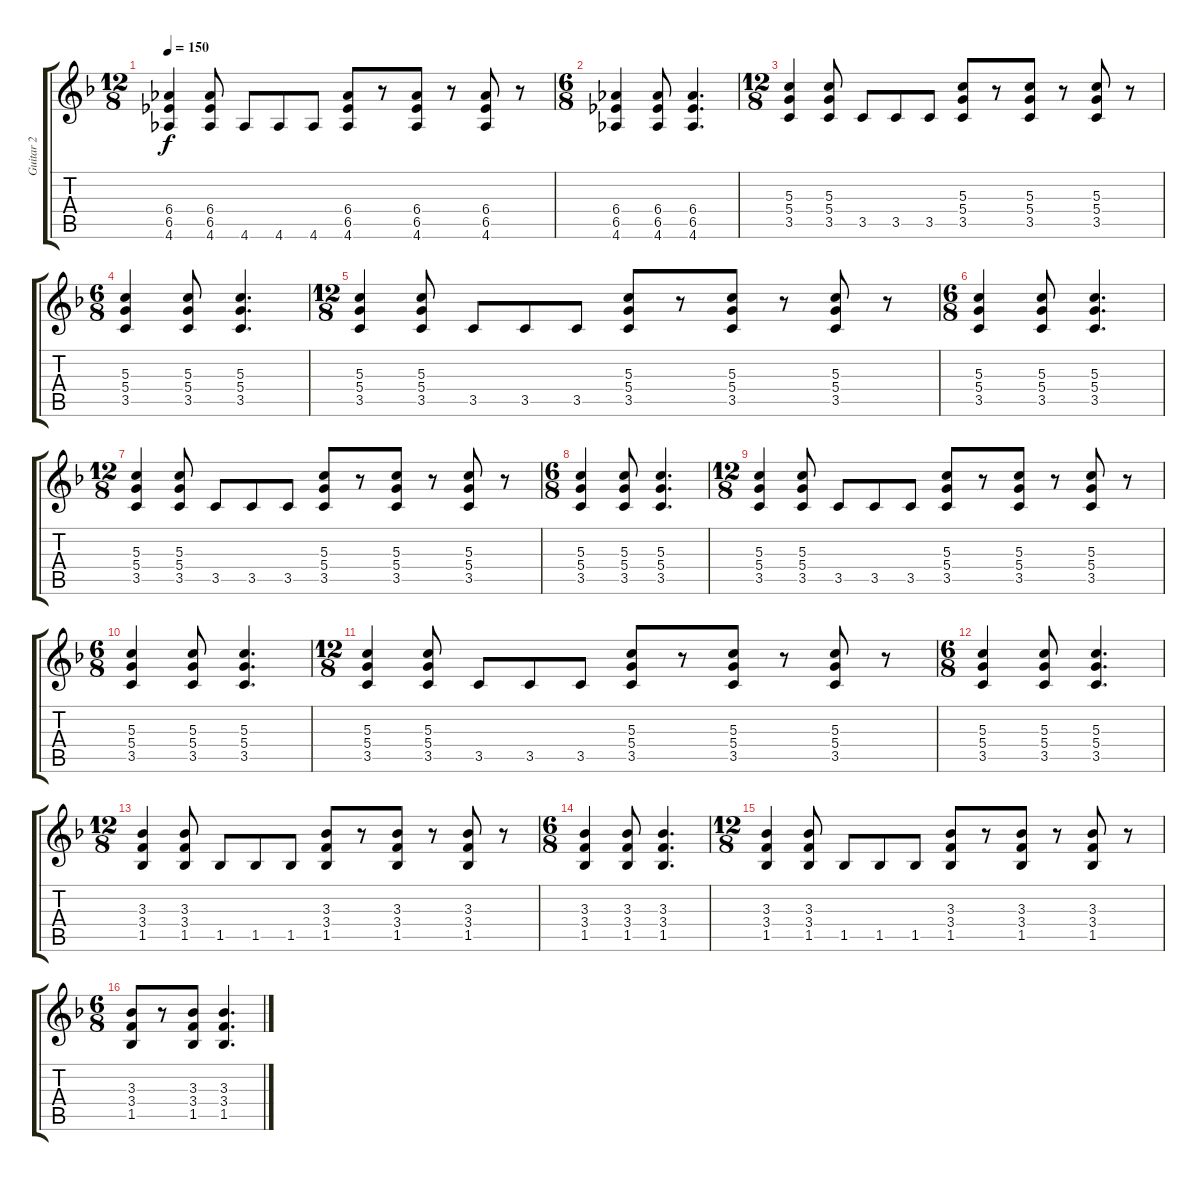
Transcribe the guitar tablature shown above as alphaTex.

\track ("Guitar 2" "Guitar 2") {instrument acousticguitarnylon}
\staff {score tabs}
\tuning (E4 B3 G3 D3 A2 E2) {hide}
\ts (12 8)
\tempo 150
\clef g2
\ks f
(6.4 6.5 4.6).4{dy f} (6.4 6.5 4.6).8 4.6.8 4.6.8 4.6.8 (6.4 6.5 4.6).8 r.8 (6.4 6.5 4.6).8 r.8 (6.4 6.5 4.6).8 r.8 |
\ts (6 8)
(6.4 6.5 4.6).4 (6.4 6.5 4.6).8 (6.4 6.5 4.6).4{d} |
\ts (12 8)
(5.3 5.4 3.5).4 (5.3 5.4 3.5).8 3.5.8 3.5.8 3.5.8 (5.3 5.4 3.5).8 r.8 (5.3 5.4 3.5).8 r.8 (5.3 5.4 3.5).8 r.8 |
\ts (6 8)
(5.3 5.4 3.5).4 (5.3 5.4 3.5).8 (5.3 5.4 3.5).4{d} |
\ts (12 8)
(5.3 5.4 3.5).4 (5.3 5.4 3.5).8 3.5.8 3.5.8 3.5.8 (5.3 5.4 3.5).8 r.8 (5.3 5.4 3.5).8 r.8 (5.3 5.4 3.5).8 r.8 |
\ts (6 8)
(5.3 5.4 3.5).4 (5.3 5.4 3.5).8 (5.3 5.4 3.5).4{d} |
\ts (12 8)
(5.3 5.4 3.5).4 (5.3 5.4 3.5).8 3.5.8 3.5.8 3.5.8 (5.3 5.4 3.5).8 r.8 (5.3 5.4 3.5).8 r.8 (5.3 5.4 3.5).8 r.8 |
\ts (6 8)
(5.3 5.4 3.5).4 (5.3 5.4 3.5).8 (5.3 5.4 3.5).4{d} |
\ts (12 8)
(5.3 5.4 3.5).4 (5.3 5.4 3.5).8 3.5.8 3.5.8 3.5.8 (5.3 5.4 3.5).8 r.8 (5.3 5.4 3.5).8 r.8 (5.3 5.4 3.5).8 r.8 |
\ts (6 8)
(5.3 5.4 3.5).4 (5.3 5.4 3.5).8 (5.3 5.4 3.5).4{d} |
\ts (12 8)
(5.3 5.4 3.5).4 (5.3 5.4 3.5).8 3.5.8 3.5.8 3.5.8 (5.3 5.4 3.5).8 r.8 (5.3 5.4 3.5).8 r.8 (5.3 5.4 3.5).8 r.8 |
\ts (6 8)
(5.3 5.4 3.5).4 (5.3 5.4 3.5).8 (5.3 5.4 3.5).4{d} |
\ts (12 8)
(3.3 3.4 1.5).4 (3.3 3.4 1.5).8 1.5.8 1.5.8 1.5.8 (3.3 3.4 1.5).8 r.8 (3.3 3.4 1.5).8 r.8 (3.3 3.4 1.5).8 r.8 |
\ts (6 8)
(3.3 3.4 1.5).4 (3.3 3.4 1.5).8 (3.3 3.4 1.5).4{d} |
\ts (12 8)
(3.3 3.4 1.5).4 (3.3 3.4 1.5).8 1.5.8 1.5.8 1.5.8 (3.3 3.4 1.5).8 r.8 (3.3 3.4 1.5).8 r.8 (3.3 3.4 1.5).8 r.8 |
\ts (6 8)
(3.3 3.4 1.5).8 r.8 (3.3 3.4 1.5).8 (3.3 3.4 1.5).4{d}
